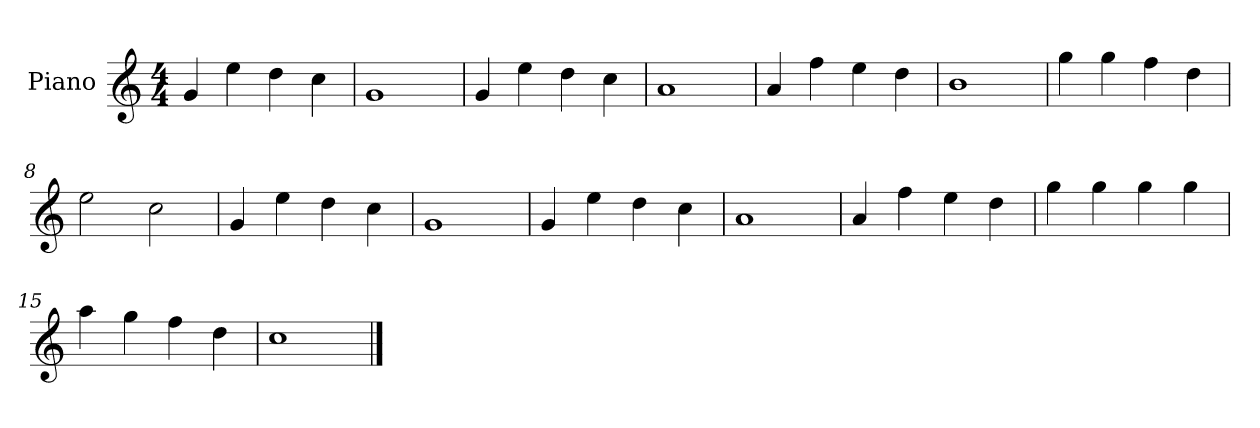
**kern
*part1
*staff1
*I"Piano
*I'Pno.
*clefG2
*k[]
*M4/4
=1
4g/
4ee\
4dd\
4cc\
=2
1g
=3
4g/
4ee\
4dd\
4cc\
=4
1a
=5
4a/
4ff\
4ee\
4dd\
=6
1b
=7
4gg\
4gg\
4ff\
4dd\
=8
2ee\
2cc\
=9
4g/
4ee\
4dd\
4cc\
=10
1g
=11
4g/
4ee\
4dd\
4cc\
=12
1a
!!LO:LB:g=z
=13
4a/
4ff\
4ee\
4dd\
=14
4gg\
4gg\
4gg\
4gg\
=15
4aa\
4gg\
4ff\
4dd\
=16
1cc
==
*-
